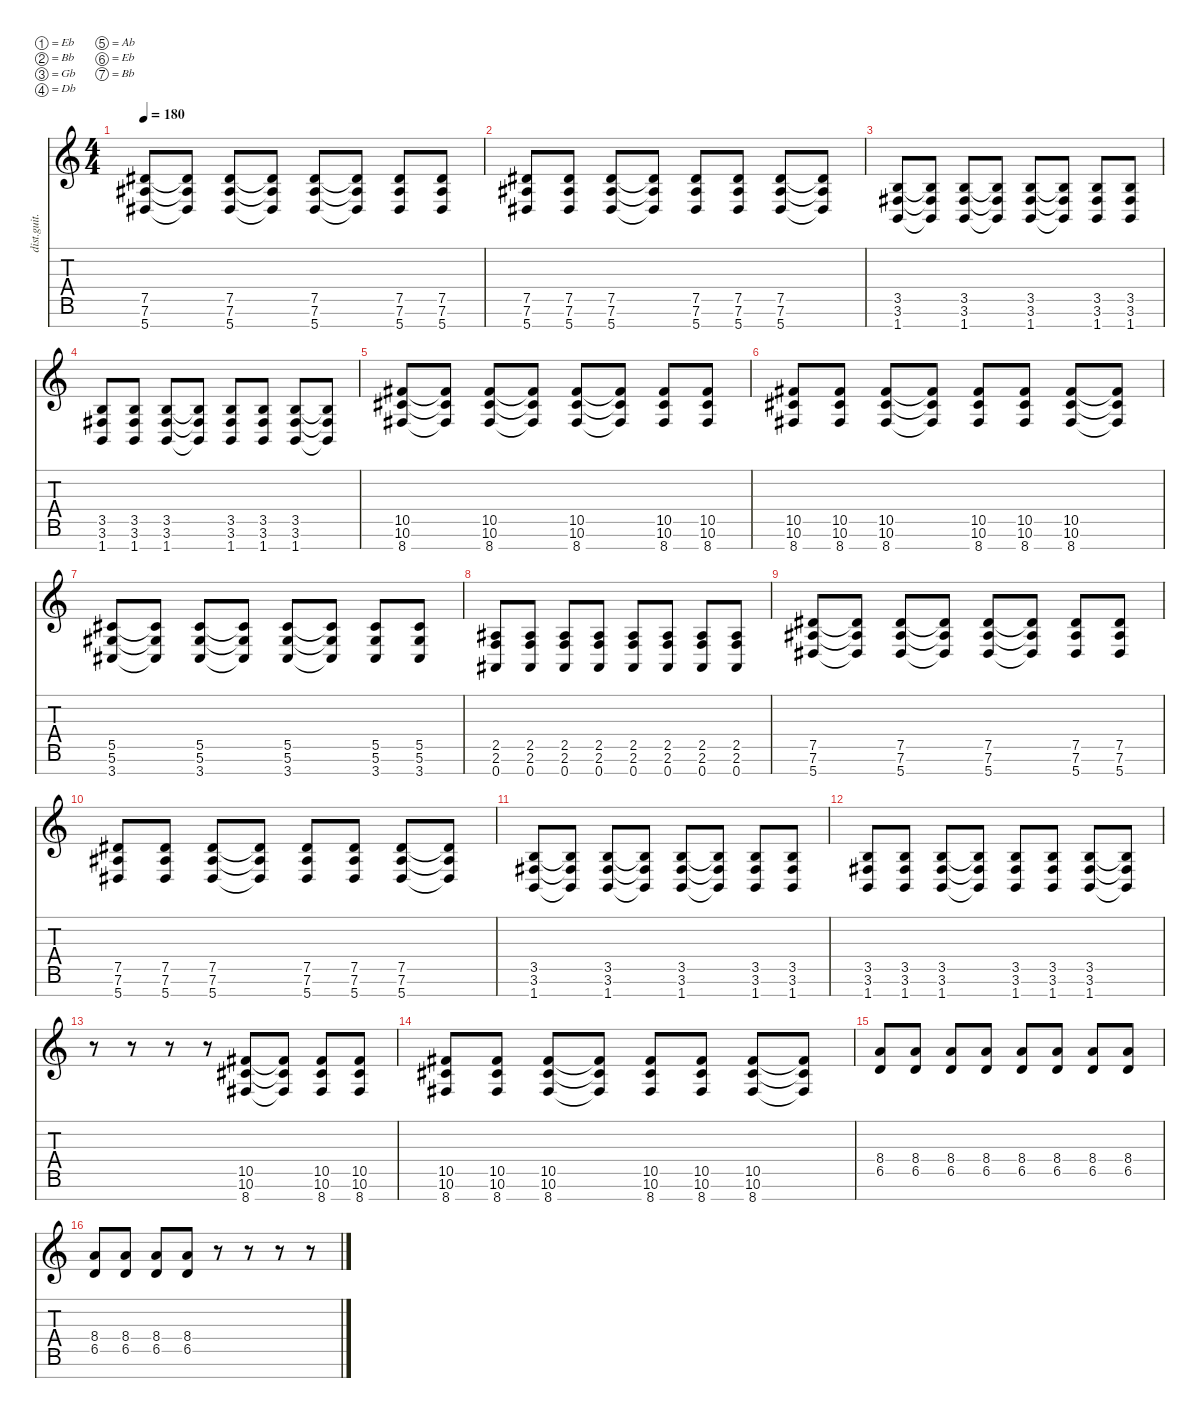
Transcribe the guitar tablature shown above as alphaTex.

\defaultSystemsLayout 4
\hideDynamics
\bracketExtendMode nobrackets
\otherSystemsTrackNameOrientation horizontal
\track ("Distortion Guitar" "dist.guit.") {instrument distortionguitar}
\staff {score tabs}
\tuning (Eb4 Bb3 Gb3 Db3 Ab2 Eb2 Bb1)
\ts (4 4)
\tempo 180
\clef g2
\ks c
(5.7{acc #} 7.6{acc #} 7.5{acc #}).8{dy mf beam Up} (5.7{t acc #} 7.6{t acc #} 7.5{t acc #}).8{beam Up} (5.7{acc #} 7.5{acc #} 7.6{acc #}).8{beam Up} (5.7{t acc #} 7.5{t acc #} 7.6{t acc #}).8{beam Up} (5.7{acc #} 7.6{acc #} 7.5{acc #}).8{beam Up} (5.7{t acc #} 7.6{t acc #} 7.5{t acc #}).8{beam Up} (5.7{acc #} 7.5{acc #} 7.6{acc #}).8{beam Up} (5.7{acc #} 7.6{acc #} 7.5{acc #}).8{beam Up} |
(5.7{acc #} 7.5{acc #} 7.6{acc #}).8{beam Up} (5.7{acc #} 7.6{acc #} 7.5{acc #}).8{beam Up} (5.7{acc #} 7.5{acc #} 7.6{acc #}).8{beam Up} (5.7{t acc #} 7.5{t acc #} 7.6{t acc #}).8{beam Up} (5.7{acc #} 7.6{acc #} 7.5{acc #}).8{beam Up} (5.7{acc #} 7.5{acc #} 7.6{acc #}).8{beam Up} (5.7{acc #} 7.6{acc #} 7.5{acc #}).8{beam Up} (5.7{t acc #} 7.6{t acc #} 7.5{t acc #}).8{beam Up} |
(1.7 3.6{acc #} 3.5).8{beam Up} (1.7{t} 3.6{t acc #} 3.5{t}).8{beam Up} (1.7 3.5 3.6{acc #}).8{beam Up} (1.7{t} 3.5{t} 3.6{t acc #}).8{beam Up} (1.7 3.6{acc #} 3.5).8{beam Up} (1.7{t} 3.6{t acc #} 3.5{t}).8{beam Up} (1.7 3.5 3.6{acc #}).8{beam Up} (1.7 3.6{acc #} 3.5).8{beam Up} |
(1.7 3.5 3.6{acc #}).8{beam Up} (1.7 3.6{acc #} 3.5).8{beam Up} (1.7 3.5 3.6{acc #}).8{beam Up} (1.7{t} 3.5{t} 3.6{t acc #}).8{beam Up} (1.7 3.6{acc #} 3.5).8{beam Up} (1.7 3.5 3.6{acc #}).8{beam Up} (1.7 3.6{acc #} 3.5).8{beam Up} (1.7{t} 3.6{t acc #} 3.5{t}).8{beam Up} |
(8.7{acc #} 10.6{acc #} 10.5{acc #}).8{beam Up} (8.7{t acc #} 10.6{t acc #} 10.5{t acc #}).8{beam Up} (8.7{acc #} 10.5{acc #} 10.6{acc #}).8{beam Up} (8.7{t acc #} 10.5{t acc #} 10.6{t acc #}).8{beam Up} (8.7{acc #} 10.6{acc #} 10.5{acc #}).8{beam Up} (8.7{t acc #} 10.6{t acc #} 10.5{t acc #}).8{beam Up} (8.7{acc #} 10.5{acc #} 10.6{acc #}).8{beam Up} (8.7{acc #} 10.6{acc #} 10.5{acc #}).8{beam Up} |
(8.7{acc #} 10.5{acc #} 10.6{acc #}).8{beam Up} (8.7{acc #} 10.6{acc #} 10.5{acc #}).8{beam Up} (8.7{acc #} 10.5{acc #} 10.6{acc #}).8{beam Up} (8.7{t acc #} 10.5{t acc #} 10.6{t acc #}).8{beam Up} (8.7{acc #} 10.6{acc #} 10.5{acc #}).8{beam Up} (8.7{acc #} 10.5{acc #} 10.6{acc #}).8{beam Up} (8.7{acc #} 10.6{acc #} 10.5{acc #}).8{beam Up} (8.7{t acc #} 10.6{t acc #} 10.5{t acc #}).8{beam Up} |
(3.7{acc #} 5.6{acc #} 5.5{acc #}).8{beam Up} (3.7{t acc #} 5.6{t acc #} 5.5{t acc #}).8{beam Up} (3.7{acc #} 5.6{acc #} 5.5{acc #}).8{beam Up} (3.7{t acc #} 5.6{t acc #} 5.5{t acc #}).8{beam Up} (3.7{acc #} 5.6{acc #} 5.5{acc #}).8{beam Up} (3.7{t acc #} 5.6{t acc #} 5.5{t acc #}).8{beam Up} (3.7{acc #} 5.6{acc #} 5.5{acc #}).8{beam Up} (3.7{acc #} 5.6{acc #} 5.5{acc #}).8{beam Up} |
(0.7{acc #} 2.5{acc #} 2.6).8{beam Up} (0.7{acc #} 2.6 2.5{acc #}).8{beam Up} (0.7{acc #} 2.5{acc #} 2.6).8{beam Up} (0.7{acc #} 2.6 2.5{acc #}).8{beam Up} (0.7{acc #} 2.5{acc #} 2.6).8{beam Up} (0.7{acc #} 2.6 2.5{acc #}).8{beam Up} (0.7{acc #} 2.5{acc #} 2.6).8{beam Up} (0.7{acc #} 2.6 2.5{acc #}).8{beam Up} |
(5.7{acc #} 7.6{acc #} 7.5{acc #}).8{beam Up} (5.7{t acc #} 7.6{t acc #} 7.5{t acc #}).8{beam Up} (5.7{acc #} 7.5{acc #} 7.6{acc #}).8{beam Up} (5.7{t acc #} 7.5{t acc #} 7.6{t acc #}).8{beam Up} (5.7{acc #} 7.6{acc #} 7.5{acc #}).8{beam Up} (5.7{t acc #} 7.6{t acc #} 7.5{t acc #}).8{beam Up} (5.7{acc #} 7.5{acc #} 7.6{acc #}).8{beam Up} (5.7{acc #} 7.6{acc #} 7.5{acc #}).8{beam Up} |
(5.7{acc #} 7.5{acc #} 7.6{acc #}).8{beam Up} (5.7{acc #} 7.6{acc #} 7.5{acc #}).8{beam Up} (5.7{acc #} 7.5{acc #} 7.6{acc #}).8{beam Up} (5.7{t acc #} 7.5{t acc #} 7.6{t acc #}).8{beam Up} (5.7{acc #} 7.6{acc #} 7.5{acc #}).8{beam Up} (5.7{acc #} 7.5{acc #} 7.6{acc #}).8{beam Up} (5.7{acc #} 7.6{acc #} 7.5{acc #}).8{beam Up} (5.7{t acc #} 7.6{t acc #} 7.5{t acc #}).8{beam Up} |
(1.7 3.6{acc #} 3.5).8{beam Up} (1.7{t} 3.6{t acc #} 3.5{t}).8{beam Up} (1.7 3.5 3.6{acc #}).8{beam Up} (1.7{t} 3.5{t} 3.6{t acc #}).8{beam Up} (1.7 3.6{acc #} 3.5).8{beam Up} (1.7{t} 3.6{t acc #} 3.5{t}).8{beam Up} (1.7 3.5 3.6{acc #}).8{beam Up} (1.7 3.6{acc #} 3.5).8{beam Up} |
(1.7 3.5 3.6{acc #}).8{beam Up} (1.7 3.6{acc #} 3.5).8{beam Up} (1.7 3.5 3.6{acc #}).8{beam Up} (1.7{t} 3.5{t} 3.6{t acc #}).8{beam Up} (1.7 3.6{acc #} 3.5).8{beam Up} (1.7 3.5 3.6{acc #}).8{beam Up} (1.7 3.6{acc #} 3.5).8{beam Up} (1.7{t} 3.6{t acc #} 3.5{t}).8{beam Up} |
r.8{beam Down} r.8{beam Down} r.8{beam Down} r.8{beam Down} (8.7{acc #} 10.6{acc #} 10.5{acc #}).8{beam Up} (8.7{t acc #} 10.6{t acc #} 10.5{t acc #}).8{beam Up} (8.7{acc #} 10.5{acc #} 10.6{acc #}).8{beam Up} (8.7{acc #} 10.6{acc #} 10.5{acc #}).8{beam Up} |
(8.7{acc #} 10.5{acc #} 10.6{acc #}).8{beam Up} (8.7{acc #} 10.6{acc #} 10.5{acc #}).8{beam Up} (8.7{acc #} 10.5{acc #} 10.6{acc #}).8{beam Up} (8.7{t acc #} 10.5{t acc #} 10.6{t acc #}).8{beam Up} (8.7{acc #} 10.6{acc #} 10.5{acc #}).8{beam Up} (8.7{acc #} 10.5{acc #} 10.6{acc #}).8{beam Up} (8.7{acc #} 10.6{acc #} 10.5{acc #}).8{beam Up} (8.7{t acc #} 10.6{t acc #} 10.5{t acc #}).8{beam Up} |
(6.5 8.4).8{beam Up} (8.4 6.5).8{beam Up} (6.5 8.4).8{beam Up} (6.5 8.4).8{beam Up} (6.5 8.4).8{beam Up} (6.5 8.4).8{beam Up} (6.5 8.4).8{beam Up} (6.5 8.4).8{beam Up} |
(6.5 8.4).8{beam Up} (6.5 8.4).8{beam Up} (6.5 8.4).8{beam Up} (6.5 8.4).8{beam Up} r.8{beam Up} r.8{beam Up} r.8{beam Up} r.8{beam Up}
